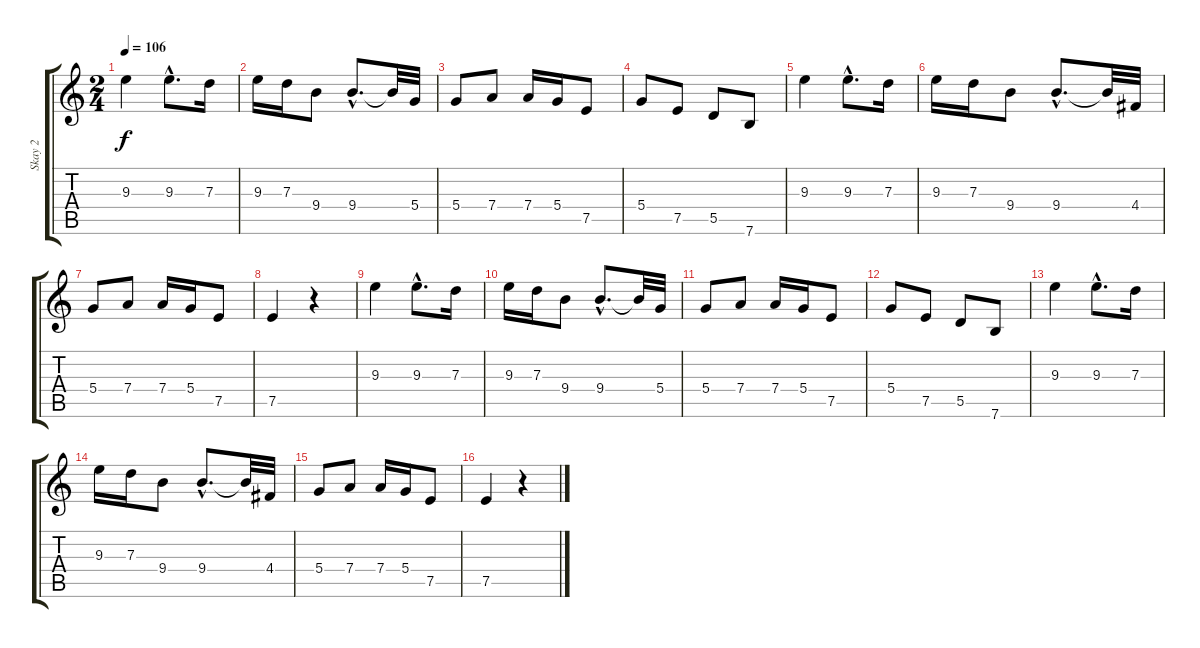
\track ("Skay 2" "Skay 2") {instrument distortionguitar}
\staff {score tabs}
\tuning (E4 B3 G3 D3 A2 E2) {hide}
\ts (2 4)
\tempo 106
\clef g2
\ks c
9.3.4{dy f} 9.3{hac}.8{d} 7.3.16 |
9.3.16 7.3.16 9.4.8 9.4{hac}.8{d} 9.4{t}.32 5.4.32 |
5.4.8 7.4.8 7.4.16 5.4.16 7.5.8 |
5.4.8 7.5.8 5.5.8 7.6.8 |
9.3.4 9.3{hac}.8{d} 7.3.16 |
9.3.16 7.3.16 9.4.8 9.4{hac}.8{d} 9.4{t}.32 4.4.32 |
5.4.8 7.4.8 7.4.16 5.4.16 7.5.8 |
7.5.4 r.4 |
9.3.4 9.3{hac}.8{d} 7.3.16 |
9.3.16 7.3.16 9.4.8 9.4{hac}.8{d} 9.4{t}.32 5.4.32 |
5.4.8 7.4.8 7.4.16 5.4.16 7.5.8 |
5.4.8 7.5.8 5.5.8 7.6.8 |
9.3.4 9.3{hac}.8{d} 7.3.16 |
9.3.16 7.3.16 9.4.8 9.4{hac}.8{d} 9.4{t}.32 4.4.32 |
5.4.8 7.4.8 7.4.16 5.4.16 7.5.8 |
7.5.4 r.4
